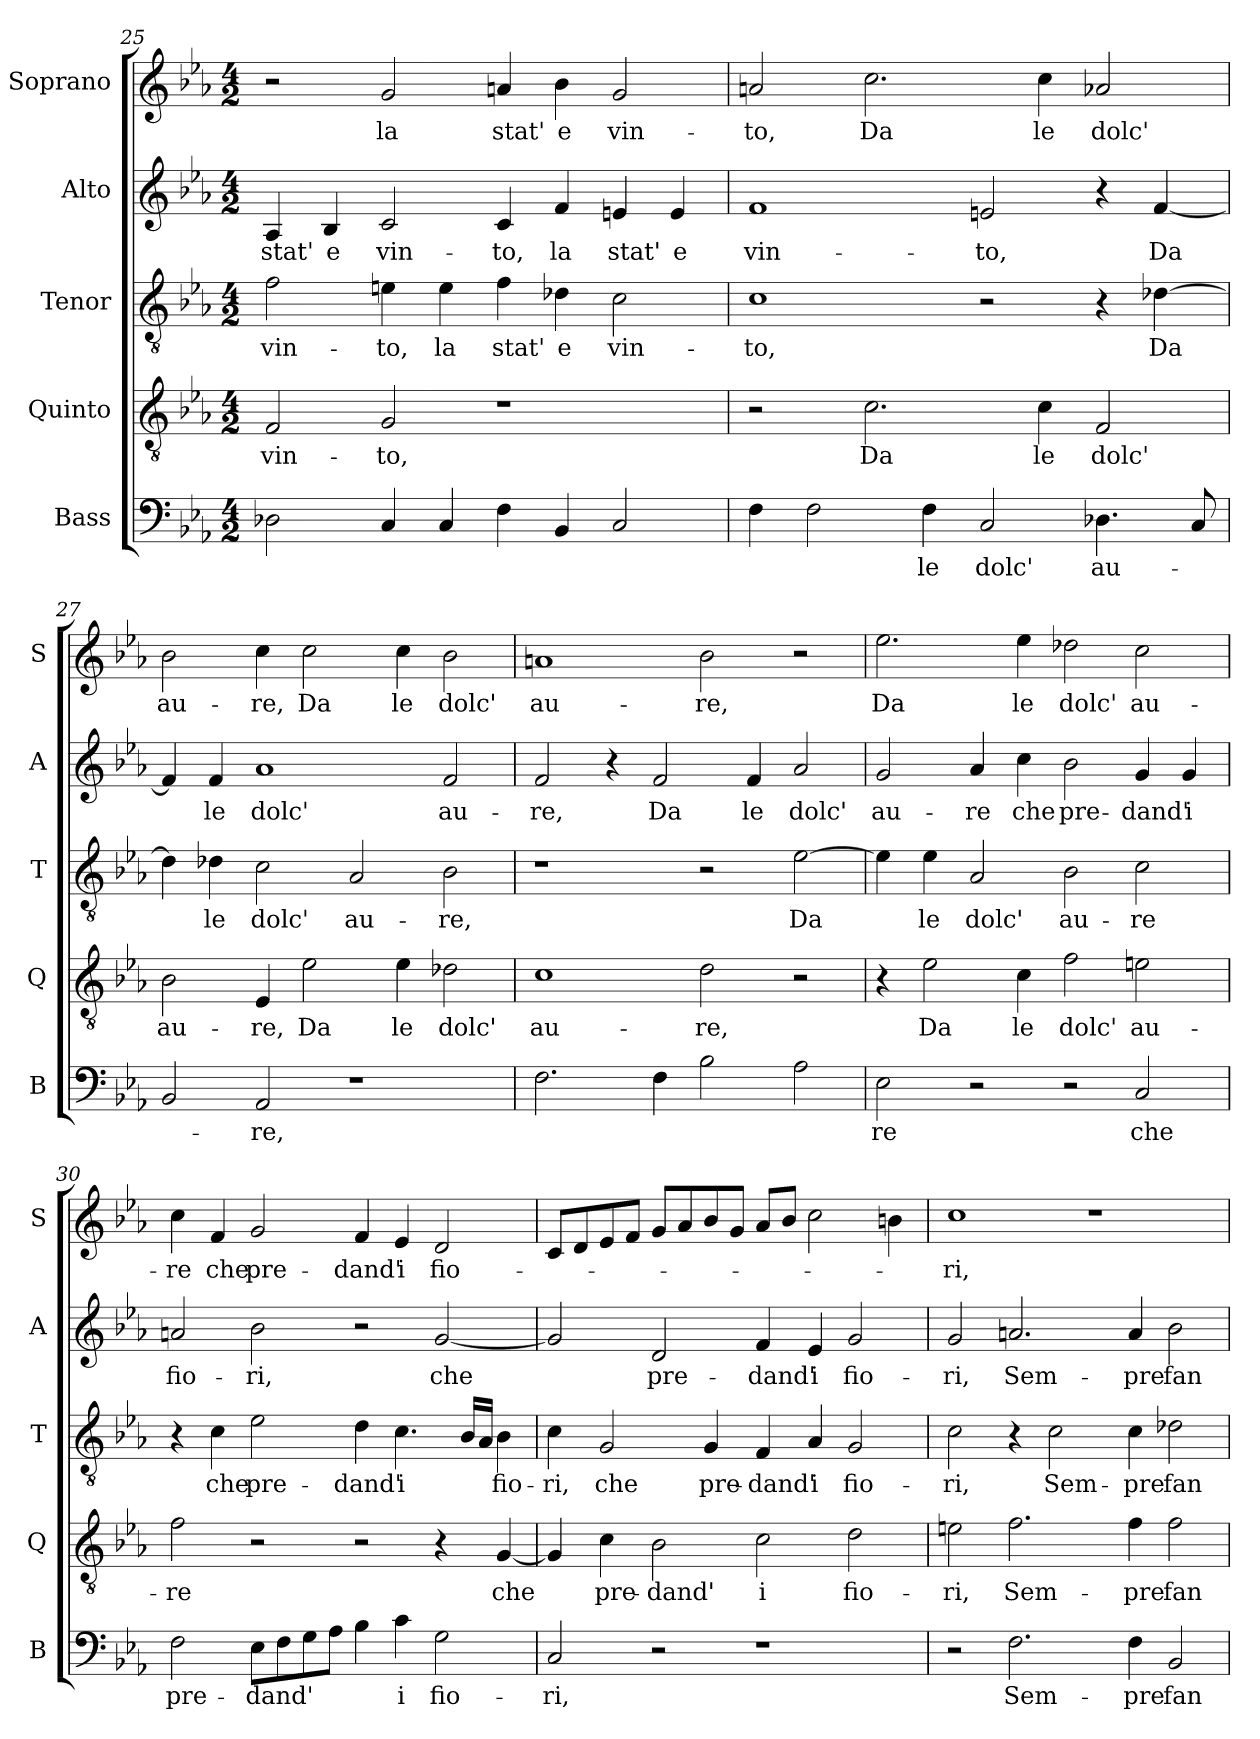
**kern	**text	**kern	**text	**kern	**text	**kern	**text	**kern	**text
*part5	*part5	*part4	*part4	*part3	*part3	*part2	*part2	*part1	*part1
*staff5	*staff5	*staff4	*staff4	*staff3	*staff3	*staff2	*staff2	*staff1	*staff1
*I"Bass	*	*I"Quinto	*	*I"Tenor	*	*I"Alto	*	*I"Soprano	*
*I'B	*	*I'Q	*	*I'T	*	*I'A	*	*I'S	*
*clefF4	*	*clefGv2	*	*clefGv2	*	*clefG2	*	*clefG2	*
*k[b-e-a-]	*	*k[b-e-a-]	*	*k[b-e-a-]	*	*k[b-e-a-]	*	*k[b-e-a-]	*
*E-:	*	*E-:	*	*E-:	*	*E-:	*	*E-:	*
*M4/2	*	*M4/2	*	*M4/2	*	*M4/2	*	*M4/2	*
=25	=25	=25	=25	=25	=25	=25	=25	=25	=25
!	!	!	!LO:LY:b	!	!LO:LY:b	!	!LO:LY:b	!	!
2D-X\	.	2F/	vin-	2f\	vin-	4A-/	stat'	2r	.
!	!	!	!	!	!	!	!LO:LY:b	!	!
.	.	.	.	.	.	4B-/	e	.	.
!	!	!	!LO:LY:b	!	!LO:LY:b	!	!LO:LY:b	!	!LO:LY:b
4C/	.	2G/	-to,	4en\	-to,	2c/	vin-	2g/	la
!	!	!	!	!	!LO:LY:b	!	!	!	!
4C/	.	.	.	4e\	la	.	.	.	.
!	!	!	!	!	!LO:LY:b	!	!LO:LY:b	!	!LO:LY:b
4F\	.	1r	.	4f\	stat'	4c/	-to,	4an/	stat'
!	!	!	!	!	!LO:LY:b	!	!LO:LY:b	!	!LO:LY:b
4BB-/	.	.	.	4d-X\	e	4f/	la	4b-\	e
!	!	!	!	!	!LO:LY:b	!	!LO:LY:b	!	!LO:LY:b
2C/	.	.	.	2c\	vin-	4en/	stat'	2g/	vin-
!	!	!	!	!	!	!	!LO:LY:b	!	!
.	.	.	.	.	.	4e/	e	.	.
=26	=26	=26	=26	=26	=26	=26	=26	=26	=26
!	!	!	!	!	!LO:LY:b	!	!LO:LY:b	!	!LO:LY:b
4F\	.	2r	.	1c	-to,	1f	vin-	2an/	-to,
2F\	.	.	.	.	.	.	.	.	.
!	!	!	!LO:LY:b	!	!	!	!	!	!LO:LY:b
.	.	2.c\	Da	.	.	.	.	2.cc\	Da
!	!LO:LY:b	!	!	!	!	!	!	!	!
4F\	le	.	.	.	.	.	.	.	.
!	!LO:LY:b	!	!	!	!	!	!LO:LY:b	!	!
2C/	dolc'	.	.	2r	.	2en/	-to,	.	.
!	!	!	!LO:LY:b	!	!	!	!	!	!LO:LY:b
.	.	4c\	le	.	.	.	.	4cc\	le
!	!LO:LY:b	!	!LO:LY:b	!	!	!	!	!	!LO:LY:b
4.D-X\	au-	2F/	dolc'	4r	.	4r	.	2a-X/	dolc'
!	!	!	!	!	!LO:LY:b	!	!LO:LY:b	!	!
.	.	.	.	[4d-X\	Da	[4f/	Da	.	.
8C/	.	.	.	.	.	.	.	.	.
!!LO:LB:g=z
=27	=27	=27	=27	=27	=27	=27	=27	=27	=27
!	!	!	!LO:LY:b	!	!	!	!	!	!LO:LY:b
2BB-/	.	2B-\	au-	4d-\]	.	4f/]	.	2b-\	au-
!	!	!	!	!	!LO:LY:b	!	!LO:LY:b	!	!
.	.	.	.	4d-X\	le	4f/	le	.	.
!	!LO:LY:b	!	!LO:LY:b	!	!LO:LY:b	!	!LO:LY:b	!	!LO:LY:b
2AA-/	-re,	4E-/	-re,	2c\	dolc'	1a-	dolc'	4cc\	-re,
!	!	!	!LO:LY:b	!	!	!	!	!	!LO:LY:b
.	.	2e-\	Da	.	.	.	.	2cc\	Da
!	!	!	!	!	!LO:LY:b	!	!	!	!
1r	.	.	.	2A-/	au-	.	.	.	.
!	!	!	!LO:LY:b	!	!	!	!	!	!LO:LY:b
.	.	4e-\	le	.	.	.	.	4cc\	le
!	!	!	!LO:LY:b	!	!LO:LY:b	!	!LO:LY:b	!	!LO:LY:b
.	.	2d-X\	dolc'	2B-\	-re,	2f/	au-	2b-\	dolc'
=28	=28	=28	=28	=28	=28	=28	=28	=28	=28
!	!	!	!LO:LY:b	!	!	!	!LO:LY:b	!	!LO:LY:b
2.F\	.	1c	au-	1r	.	2f/	-re,	1an	au-
.	.	.	.	.	.	4r	.	.	.
!	!	!	!	!	!	!	!LO:LY:b	!	!
4F\	.	.	.	.	.	2f/	Da	.	.
!	!	!	!LO:LY:b	!	!	!	!	!	!LO:LY:b
2B-\	.	2d\	-re,	2r	.	.	.	2b-\	-re,
!	!	!	!	!	!	!	!LO:LY:b	!	!
.	.	.	.	.	.	4f/	le	.	.
!	!	!	!	!	!LO:LY:b	!	!LO:LY:b	!	!
2A-\	.	2r	.	[2e-\	Da	2a-/	dolc'	2r	.
=29	=29	=29	=29	=29	=29	=29	=29	=29	=29
!	!LO:LY:b	!	!	!	!	!	!LO:LY:b	!	!LO:LY:b
2E-\	re	4r	.	4e-\]	.	2g/	au-	2.ee-\	Da
!	!	!	!LO:LY:b	!	!LO:LY:b	!	!	!	!
.	.	2e-\	Da	4e-\	le	.	.	.	.
!	!	!	!	!	!LO:LY:b	!	!LO:LY:b	!	!
2r	.	.	.	2A-/	dolc'	4a-/	-re	.	.
!	!	!	!LO:LY:b	!	!	!	!LO:LY:b	!	!LO:LY:b
.	.	4c\	le	.	.	4cc\	che	4ee-\	le
!	!	!	!LO:LY:b	!	!LO:LY:b	!	!LO:LY:b	!	!LO:LY:b
2r	.	2f\	dolc'	2B-\	au-	2b-\	pre-	2dd-X\	dolc'
!	!LO:LY:b	!	!LO:LY:b	!	!LO:LY:b	!	!LO:LY:b	!	!LO:LY:b
2C/	che	2en\	au-	2c\	-re	4g/	-dand'	2cc\	au-
!	!	!	!	!	!	!	!LO:LY:b	!	!
.	.	.	.	.	.	4g/	i	.	.
!!LO:LB:g=z
=30	=30	=30	=30	=30	=30	=30	=30	=30	=30
!	!LO:LY:b	!	!LO:LY:b	!	!	!	!LO:LY:b	!	!LO:LY:b
2F\	pre-	2f\	-re	4r	.	2an/	fio-	4cc\	-re
!	!	!	!	!	!LO:LY:b	!	!	!	!LO:LY:b
.	.	.	.	4c\	che	.	.	4f/	che
!	!LO:LY:b	!	!	!	!LO:LY:b	!	!LO:LY:b	!	!LO:LY:b
8E-\L	-dand'	2r	.	2e-\	pre-	2b-\	-ri,	2g/	pre-
8F\	.	.	.	.	.	.	.	.	.
8G\	.	.	.	.	.	.	.	.	.
8A-\J	.	.	.	.	.	.	.	.	.
!	!	!	!	!	!LO:LY:b	!	!	!	!LO:LY:b
4B-\	.	2r	.	4d\	-dand'	2r	.	4f/	-dand'
!	!LO:LY:b	!	!	!	!LO:LY:b	!	!	!	!LO:LY:b
4c\	i	.	.	4.c\	i	.	.	4e-/	i
!	!LO:LY:b	!	!	!	!	!	!LO:LY:b	!	!LO:LY:b
2G\	fio-	4r	.	.	.	[2g/	che	2d/	fio-
.	.	.	.	16B-/LL	.	.	.	.	.
.	.	.	.	16A-/JJ	.	.	.	.	.
!	!	!	!LO:LY:b	!	!LO:LY:b	!	!	!	!
.	.	[4G/	che	4B-\	fio-	.	.	.	.
=31	=31	=31	=31	=31	=31	=31	=31	=31	=31
!	!LO:LY:b	!	!	!	!LO:LY:b	!	!	!	!
2C/	-ri,	4G/]	.	4c\	-ri,	2g/]	.	8c/L	.
.	.	.	.	.	.	.	.	8d/	.
!	!	!	!LO:LY:b	!	!LO:LY:b	!	!	!	!
.	.	4c\	pre-	2G/	che	.	.	8e-/	.
.	.	.	.	.	.	.	.	8f/J	.
!	!	!	!LO:LY:b	!	!	!	!LO:LY:b	!	!
2r	.	2B-\	-dand'	.	.	2d/	pre-	8g/L	.
.	.	.	.	.	.	.	.	8a-/	.
!	!	!	!	!	!LO:LY:b	!	!	!	!
.	.	.	.	4G/	pre-	.	.	8b-/	.
.	.	.	.	.	.	.	.	8g/J	.
!	!	!	!LO:LY:b	!	!LO:LY:b	!	!LO:LY:b	!	!
1r	.	2c\	i	4F/	-dand'	4f/	-dand'	8a-/L	.
.	.	.	.	.	.	.	.	8b-/J	.
!	!	!	!	!	!LO:LY:b	!	!LO:LY:b	!	!
.	.	.	.	4A-/	i	4e-/	i	2cc\	.
!	!	!	!LO:LY:b	!	!LO:LY:b	!	!LO:LY:b	!	!
.	.	2d\	fio-	2G/	fio-	2g/	fio-	.	.
.	.	.	.	.	.	.	.	4bn\	.
=32	=32	=32	=32	=32	=32	=32	=32	=32	=32
!	!	!	!LO:LY:b	!	!LO:LY:b	!	!LO:LY:b	!	!LO:LY:b
2r	.	2en\	-ri,	2c\	-ri,	2g/	-ri,	1cc	-ri,
!	!LO:LY:b	!	!LO:LY:b	!	!	!	!LO:LY:b	!	!
2.F\	Sem-	2.f\	Sem-	4r	.	2.an/	Sem-	.	.
!	!	!	!	!	!LO:LY:b	!	!	!	!
.	.	.	.	2c\	Sem-	.	.	.	.
.	.	.	.	.	.	.	.	1r	.
!	!LO:LY:b	!	!LO:LY:b	!	!LO:LY:b	!	!LO:LY:b	!	!
4F\	-pre	4f\	-pre	4c\	-pre	4a/	-pre	.	.
!	!LO:LY:b	!	!LO:LY:b	!	!LO:LY:b	!	!LO:LY:b	!	!
2BB-/	fan	2f\	fan	2d-X\	fan	2b-\	fan	.	.
=	=	=	=	=	=	=	=	=	=
*-	*-	*-	*-	*-	*-	*-	*-	*-	*-
